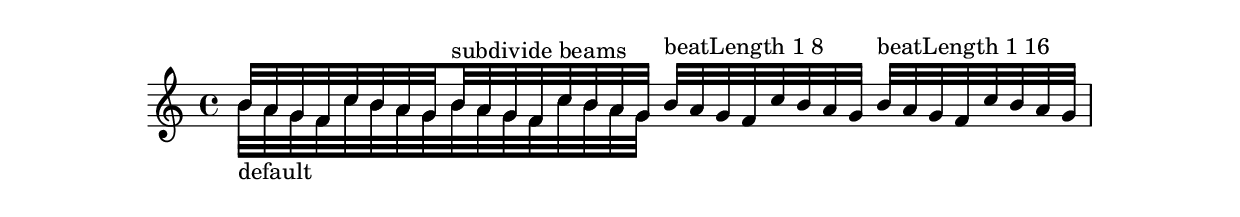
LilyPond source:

%% Do not edit this file; it is automatically
%% generated from LSR http://lsr.dsi.unimi.it
%% This file is in the public domain.
\version "2.13.10"

\header {
  lsrtags = "rhythms"

%% Translation of GIT committish: 341940d3830b59f93a80131471d622c2818afddb
  texidoces = "
Se pueden subdividir las barras automáticamente.  Estableciendo la
propiedad @code{subdivideBeams}, las barras se subdividen en
posiciones de pulso (tal y como se especifica en @code{beatLength}).

"
  doctitlees = "Subdivisiones de barra automáticas"

  texidoc = "
Beams can be subdivided automatically.  By setting the property
@code{subdivideBeams}, beams are subdivided at beat positions (as
specified in @code{beatLength}).

"
  doctitle = "Automatic beam subdivisions"
} % begin verbatim

\new Staff {
  \relative c'' {
    <<
      {
        \voiceOne
        \set subdivideBeams = ##t
        b32[ a g f c' b a g
        b32^"subdivide beams" a g f c' b a g]
      }
      \new Voice {
        \voiceTwo
        b32_"default"[ a g f c' b a g
        b32 a g f c' b a g]
      }
    >>
    \oneVoice
    \set beatLength = #(ly:make-moment 1 8)
    b32^"beatLength 1 8"[ a g f c' b a g]
    \set beatLength = #(ly:make-moment 1 16)
    b32^"beatLength 1 16"[ a g f c' b a g]
  }
}

